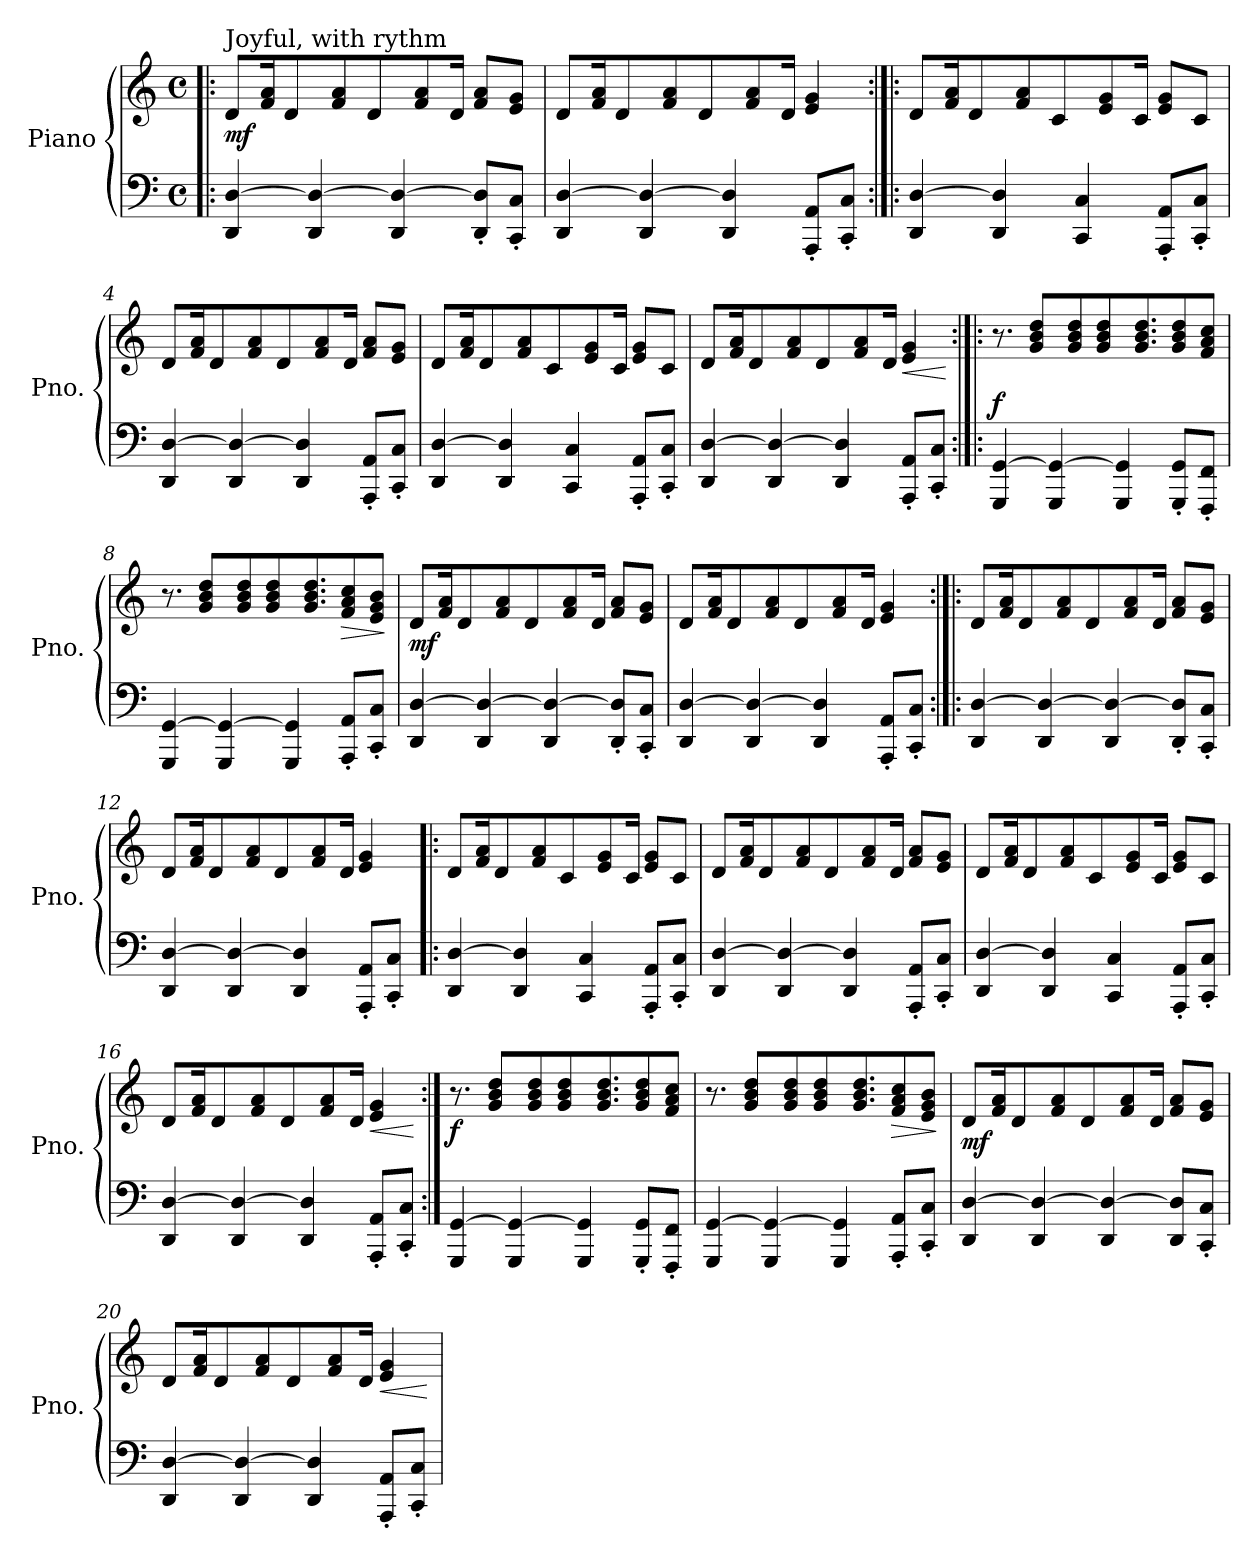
**kern	**kern	**dynam
*part1	*part1	*part1
*staff2	*staff1	*staff1/2
*I"Piano	*	*
*I'Pno.	*	*
*clefF4	*clefG2	*
*k[]	*k[]	*
*M4/4	*M4/4	*
*met(c)	*met(c)	*
*MM120	*MM120	*
=1!|:	=1!|:	=1!|:
!	!LO:TX:a:t=Joyful, with rythm	!
!	!	!LO:DY:b
4DD/ [4D/	8d/L	mf
.	16f/ 16a/K	.
.	8d/	.
4DD/ 4D/_	.	.
.	8f/ 8a/	.
.	8d/	.
4DD/ 4D/_	.	.
.	8f/ 8a/	.
.	16d/Jk	.
8DD/' 8D/]'L	8f/ 8a/L	.
8CC/' 8C/'J	8e/ 8g/J	.
=2	=2	=2
4DD/ [4D/	8d/L	.
.	16f/ 16a/K	.
.	8d/	.
4DD/ 4D/_	.	.
.	8f/ 8a/	.
.	8d/	.
4DD/ 4D/]	.	.
.	8f/ 8a/	.
.	16d/Jk	.
8AAA/' 8AA/'L	4e/ 4g/	.
8CC/' 8C/'J	.	.
=3:|!|:	=3:|!|:	=3:|!|:
4DD/ [4D/	8d/L	.
.	16f/ 16a/K	.
.	8d/	.
4DD/ 4D/]	.	.
.	8f/ 8a/	.
.	8c/	.
4CC/ 4C/	.	.
.	8e/ 8g/	.
.	16c/Jk	.
8AAA/' 8AA/'L	8e/ 8g/L	.
8CC/' 8C/'J	8c/J	.
=4	=4	=4
4DD/ [4D/	8d/L	.
.	16f/ 16a/K	.
.	8d/	.
4DD/ 4D/_	.	.
.	8f/ 8a/	.
.	8d/	.
4DD/ 4D/]	.	.
.	8f/ 8a/	.
.	16d/Jk	.
8AAA/' 8AA/'L	8f/ 8a/L	.
8CC/' 8C/'J	8e/ 8g/J	.
!!LO:LB:g=z
=5	=5	=5
4DD/ [4D/	8d/L	.
.	16f/ 16a/K	.
.	8d/	.
4DD/ 4D/]	.	.
.	8f/ 8a/	.
.	8c/	.
4CC/ 4C/	.	.
.	8e/ 8g/	.
.	16c/Jk	.
8AAA/' 8AA/'L	8e/ 8g/L	.
8CC/' 8C/'J	8c/J	.
=6	=6	=6
4DD/ [4D/	8d/L	.
.	16f/ 16a/K	.
.	8d/	.
4DD/ 4D/_	.	.
.	8f/ 8a/	.
.	8d/	.
4DD/ 4D/]	.	.
.	8f/ 8a/	.
.	16d/Jk	.
!	!	!LO:HP:b
8AAA/' 8AA/'L	4e/ 4g/	<
8CC/' 8C/'J	.	.
.	.	[
=7:|!|:	=7:|!|:	=7:|!|:
!	!	!LO:DY:a=2
4GGG/ [4GG/	8.r	f
.	8g/ 8b/ 8dd/L	.
4GGG/ 4GG/_	.	.
.	8g/ 8b/ 8dd/	.
.	8g/ 8b/ 8dd/	.
4GGG/ 4GG/]	.	.
.	8.g/ 8.b/ 8.dd/	.
8GGG/' 8GG/'L	8g/ 8b/ 8dd/	.
8FFF/' 8FF/'J	8f/ 8a/ 8cc/J	.
=8	=8	=8
4GGG/ [4GG/	8.r	.
.	8g/ 8b/ 8dd/L	.
4GGG/ 4GG/_	.	.
.	8g/ 8b/ 8dd/	.
.	8g/ 8b/ 8dd/	.
4GGG/ 4GG/]	.	.
.	8.g/ 8.b/ 8.dd/	.
!	!	!LO:HP:b
8AAA/' 8AA/'L	8f/ 8a/ 8cc/	>
8CC/' 8C/'J	8e/ 8g/ 8b/J	.
.	.	]
!!LO:LB:g=z
=9	=9	=9
!	!	!LO:DY:b
4DD/ [4D/	8d/L	mf
.	16f/ 16a/K	.
.	8d/	.
4DD/ 4D/_	.	.
.	8f/ 8a/	.
.	8d/	.
4DD/ 4D/_	.	.
.	8f/ 8a/	.
.	16d/Jk	.
8DD/' 8D/]'L	8f/ 8a/L	.
8CC/' 8C/'J	8e/ 8g/J	.
=10	=10	=10
4DD/ [4D/	8d/L	.
.	16f/ 16a/K	.
.	8d/	.
4DD/ 4D/_	.	.
.	8f/ 8a/	.
.	8d/	.
4DD/ 4D/]	.	.
.	8f/ 8a/	.
.	16d/Jk	.
8AAA/' 8AA/'L	4e/ 4g/	.
8CC/' 8C/'J	.	.
=11:|!|:	=11:|!|:	=11:|!|:
4DD/ [4D/	8d/L	.
.	16f/ 16a/K	.
.	8d/	.
4DD/ 4D/_	.	.
.	8f/ 8a/	.
.	8d/	.
4DD/ 4D/_	.	.
.	8f/ 8a/	.
.	16d/Jk	.
8DD/' 8D/]'L	8f/ 8a/L	.
8CC/' 8C/'J	8e/ 8g/J	.
=12	=12	=12
4DD/ [4D/	8d/L	.
.	16f/ 16a/K	.
.	8d/	.
4DD/ 4D/_	.	.
.	8f/ 8a/	.
.	8d/	.
4DD/ 4D/]	.	.
.	8f/ 8a/	.
.	16d/Jk	.
8AAA/' 8AA/'L	4e/ 4g/	.
8CC/' 8C/'J	.	.
!!LO:LB:g=z
=13!|:	=13!|:	=13!|:
4DD/ [4D/	8d/L	.
.	16f/ 16a/K	.
.	8d/	.
4DD/ 4D/]	.	.
.	8f/ 8a/	.
.	8c/	.
4CC/ 4C/	.	.
.	8e/ 8g/	.
.	16c/Jk	.
8AAA/' 8AA/'L	8e/ 8g/L	.
8CC/' 8C/'J	8c/J	.
=14	=14	=14
4DD/ [4D/	8d/L	.
.	16f/ 16a/K	.
.	8d/	.
4DD/ 4D/_	.	.
.	8f/ 8a/	.
.	8d/	.
4DD/ 4D/]	.	.
.	8f/ 8a/	.
.	16d/Jk	.
8AAA/' 8AA/'L	8f/ 8a/L	.
8CC/' 8C/'J	8e/ 8g/J	.
=15	=15	=15
4DD/ [4D/	8d/L	.
.	16f/ 16a/K	.
.	8d/	.
4DD/ 4D/]	.	.
.	8f/ 8a/	.
.	8c/	.
4CC/ 4C/	.	.
.	8e/ 8g/	.
.	16c/Jk	.
8AAA/' 8AA/'L	8e/ 8g/L	.
8CC/' 8C/'J	8c/J	.
=16	=16	=16
4DD/ [4D/	8d/L	.
.	16f/ 16a/K	.
.	8d/	.
4DD/ 4D/_	.	.
.	8f/ 8a/	.
.	8d/	.
4DD/ 4D/]	.	.
.	8f/ 8a/	.
.	16d/Jk	.
!	!	!LO:HP:b
8AAA/' 8AA/'L	4e/ 4g/	<
8CC/' 8C/'J	.	.
.	.	[
!!LO:LB:g=z
=17:|!	=17:|!	=17:|!
!	!	!LO:DY:b
4GGG/ [4GG/	8.r	f
.	8g/ 8b/ 8dd/L	.
4GGG/ 4GG/_	.	.
.	8g/ 8b/ 8dd/	.
.	8g/ 8b/ 8dd/	.
4GGG/ 4GG/]	.	.
.	8.g/ 8.b/ 8.dd/	.
8GGG/' 8GG/'L	8g/ 8b/ 8dd/	.
8FFF/' 8FF/'J	8f/ 8a/ 8cc/J	.
=18	=18	=18
4GGG/ [4GG/	8.r	.
.	8g/ 8b/ 8dd/L	.
4GGG/ 4GG/_	.	.
.	8g/ 8b/ 8dd/	.
.	8g/ 8b/ 8dd/	.
4GGG/ 4GG/]	.	.
.	8.g/ 8.b/ 8.dd/	.
!	!	!LO:HP:b
8AAA/' 8AA/'L	8f/ 8a/ 8cc/	>
8CC/' 8C/'J	8e/ 8g/ 8b/J	.
.	.	]
=19	=19	=19
!	!	!LO:DY:b
4DD/ [4D/	8d/L	mf
.	16f/ 16a/K	.
.	8d/	.
4DD/ 4D/_	.	.
.	8f/ 8a/	.
.	8d/	.
4DD/ 4D/_	.	.
.	8f/ 8a/	.
.	16d/Jk	.
8DD/ 8D/]L	8f/ 8a/L	.
8CC/' 8C/'J	8e/ 8g/J	.
=20	=20	=20
4DD/ [4D/	8d/L	.
.	16f/ 16a/K	.
.	8d/	.
4DD/ 4D/_	.	.
.	8f/ 8a/	.
.	8d/	.
4DD/ 4D/]	.	.
.	8f/ 8a/	.
.	16d/Jk	.
!	!	!LO:HP:b
8AAA/' 8AA/'L	4e/ 4g/	<
8CC/' 8C/'J	.	.
.	.	[
=	=	=
*-	*-	*-
